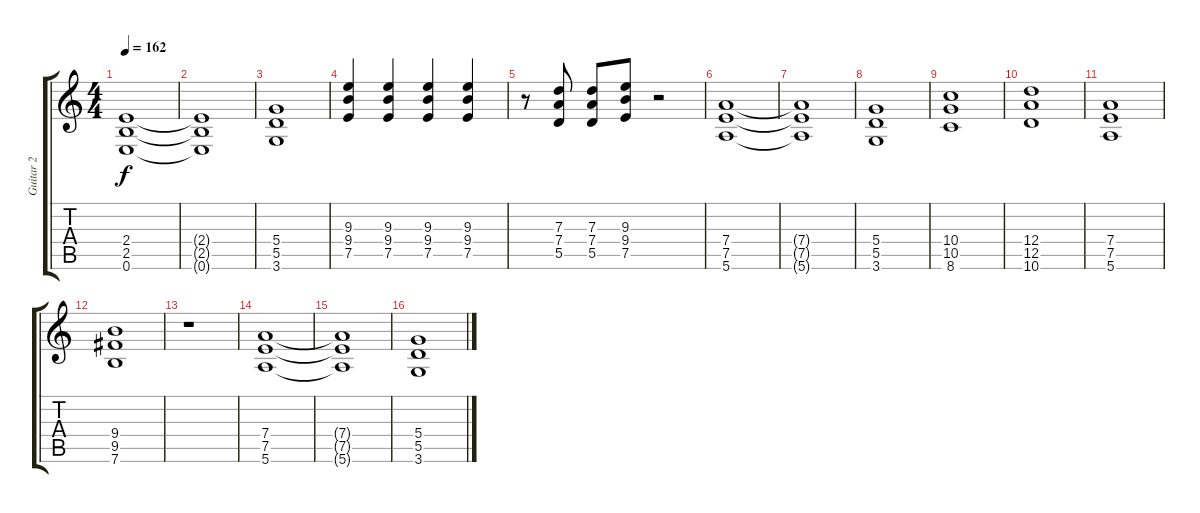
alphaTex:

\track ("Guitar 2" "Guitar 2") {instrument distortionguitar}
\staff {score tabs}
\tuning (E4 B3 G3 D3 A2 E2) {hide}
\ts (4 4)
\tempo 162
\clef g2
\ks c
(2.4 2.5 0.6).1{dy f} |
(2.4{t} 2.5{t} 0.6{t}).1 |
(5.4 5.5 3.6).1 |
(9.3 9.4 7.5).4 (9.3 9.4 7.5).4 (9.3 9.4 7.5).4 (9.3 9.4 7.5).4 |
r.8 (7.3 7.4 5.5).8 (7.3 7.4 5.5).8 (9.3 9.4 7.5).8 r.2 |
(7.4 7.5 5.6).1 |
(7.4{t} 7.5{t} 5.6{t}).1 |
(5.4 5.5 3.6).1 |
(10.4 10.5 8.6).1 |
(12.4 12.5 10.6).1 |
(7.4 7.5 5.6).1 |
(9.4 9.5 7.6).1 |
r.1 |
(7.4 7.5 5.6).1 |
(7.4{t} 7.5{t} 5.6{t}).1 |
(5.4 5.5 3.6).1
